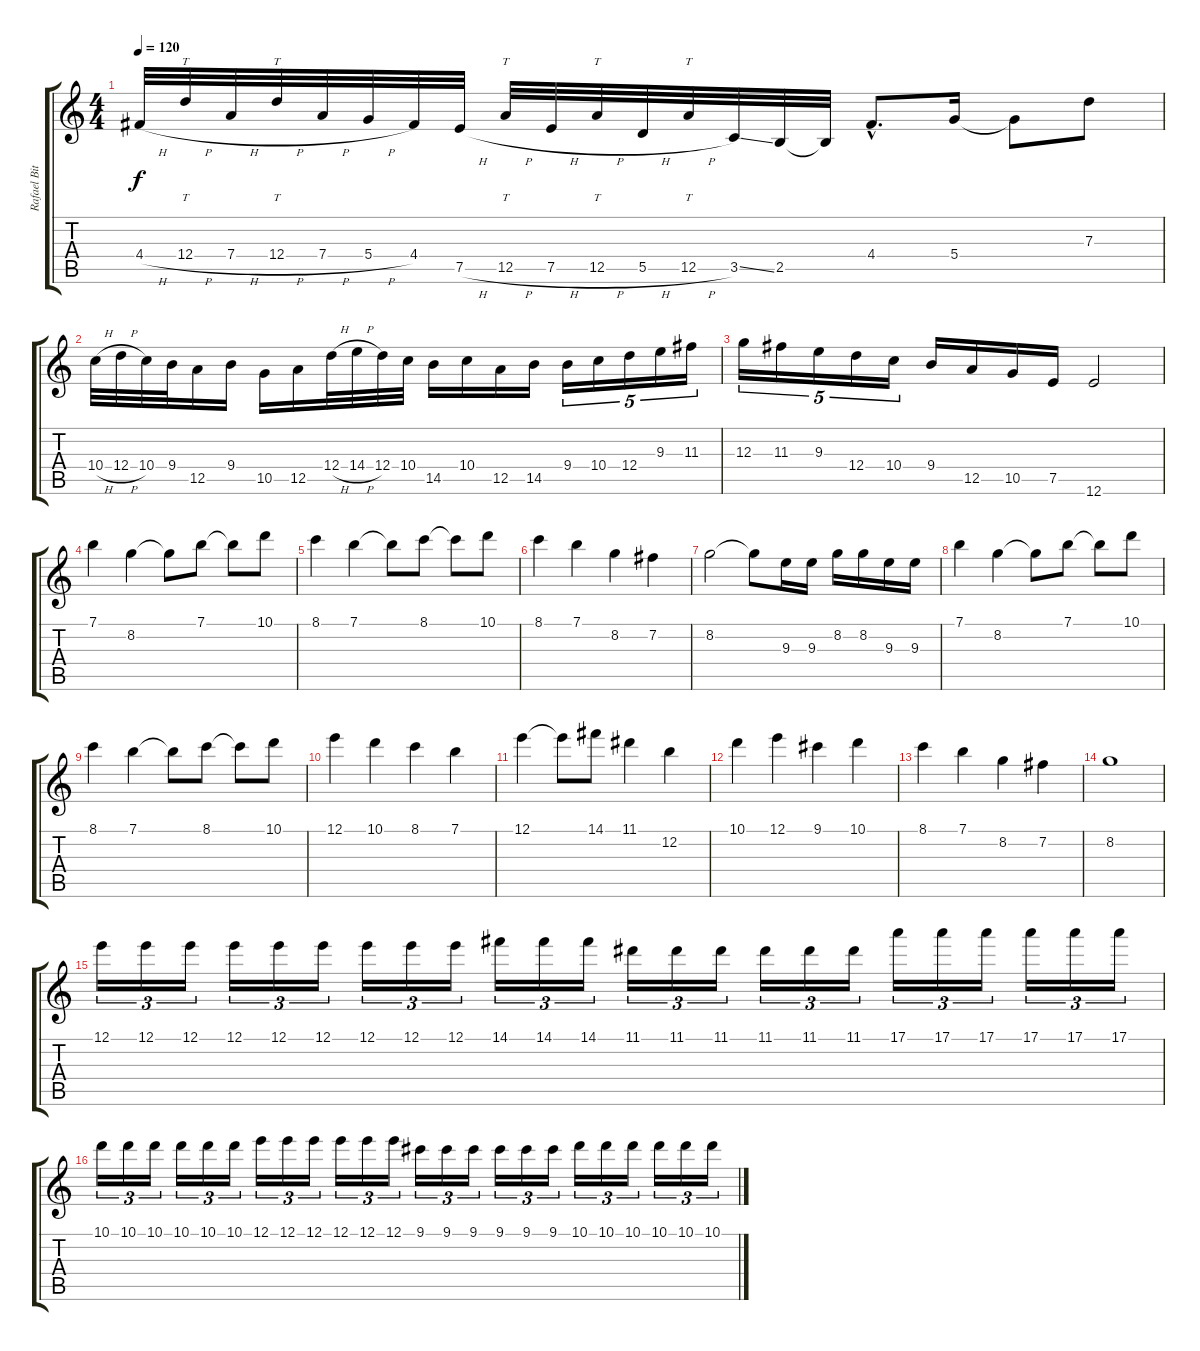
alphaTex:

\track ("Rafael Bittencourt" "Rafael Bit") {instrument distortionguitar}
\staff {score tabs}
\tuning (E4 B3 G3 D3 A2 E2) {hide}
\ts (4 4)
\tempo 120
\clef g2
\ks c
4.4{h}.32{dy f} 12.4{h}.32{tt} 7.4{h}.32 12.4{h}.32{tt} 7.4{h}.32 5.4{h}.32 4.4.32 7.5{h}.32 12.5{h}.32{tt} 7.5{h}.32 12.5{h}.32{tt} 5.5{h}.32 12.5{h}.32{tt} 3.5{ss}.32 2.5.32 2.5{t}.32 4.4{hac}.8{d} 5.4.16 5.4{t}.8 7.3.8 |
10.4{h}.32 12.4{h}.32 10.4.32 9.4.32 12.5.16 9.4.16 10.5.16 12.5.16 12.4{h}.32 14.4{h}.32 12.4.32 10.4.32 14.5.16 10.4.16 12.5.16 14.5.16 9.4.16{tu (5 4)} 10.4.16{tu (5 4)} 12.4.16{tu (5 4)} 9.3.16{tu (5 4)} 11.3.16{tu (5 4)} |
12.3.16{tu (5 4)} 11.3.16{tu (5 4)} 9.3.16{tu (5 4)} 12.4.16{tu (5 4)} 10.4.16{tu (5 4)} 9.4.16 12.5.16 10.5.16 7.5.16 12.6.2 |
7.1.4{volume 13} 8.2.4 8.2{t}.8 7.1.8 7.1{t}.8 10.1.8 |
8.1.4 7.1.4 7.1{t}.8 8.1.8 8.1{t}.8 10.1.8 |
8.1.4 7.1.4 8.2.4 7.2.4 |
8.2.2 8.2{t}.8 9.3.16 9.3.16 8.2.16 8.2.16 9.3.16 9.3.16 |
7.1.4 8.2.4 8.2{t}.8 7.1.8 7.1{t}.8 10.1.8 |
8.1.4 7.1.4 7.1{t}.8 8.1.8 8.1{t}.8 10.1.8 |
12.1.4 10.1.4 8.1.4 7.1.4 |
12.1.4 12.1{t}.8 14.1.8 11.1.4 12.2.4 |
10.1.4 12.1.4 9.1.4 10.1.4 |
8.1.4 7.1.4 8.2.4 7.2.4 |
8.2.1 |
12.1.16{tu (3 2)} 12.1.16{tu (3 2)} 12.1.16{tu (3 2)} 12.1.16{tu (3 2)} 12.1.16{tu (3 2)} 12.1.16{tu (3 2)} 12.1.16{tu (3 2)} 12.1.16{tu (3 2)} 12.1.16{tu (3 2)} 14.1.16{tu (3 2)} 14.1.16{tu (3 2)} 14.1.16{tu (3 2)} 11.1.16{tu (3 2)} 11.1.16{tu (3 2)} 11.1.16{tu (3 2)} 11.1.16{tu (3 2)} 11.1.16{tu (3 2)} 11.1.16{tu (3 2)} 17.1.16{tu (3 2)} 17.1.16{tu (3 2)} 17.1.16{tu (3 2)} 17.1.16{tu (3 2)} 17.1.16{tu (3 2)} 17.1.16{tu (3 2)} |
10.1.16{tu (3 2)} 10.1.16{tu (3 2)} 10.1.16{tu (3 2)} 10.1.16{tu (3 2)} 10.1.16{tu (3 2)} 10.1.16{tu (3 2)} 12.1.16{tu (3 2)} 12.1.16{tu (3 2)} 12.1.16{tu (3 2)} 12.1.16{tu (3 2)} 12.1.16{tu (3 2)} 12.1.16{tu (3 2)} 9.1.16{tu (3 2)} 9.1.16{tu (3 2)} 9.1.16{tu (3 2)} 9.1.16{tu (3 2)} 9.1.16{tu (3 2)} 9.1.16{tu (3 2)} 10.1.16{tu (3 2)} 10.1.16{tu (3 2)} 10.1.16{tu (3 2)} 10.1.16{tu (3 2)} 10.1.16{tu (3 2)} 10.1.16{tu (3 2)}
